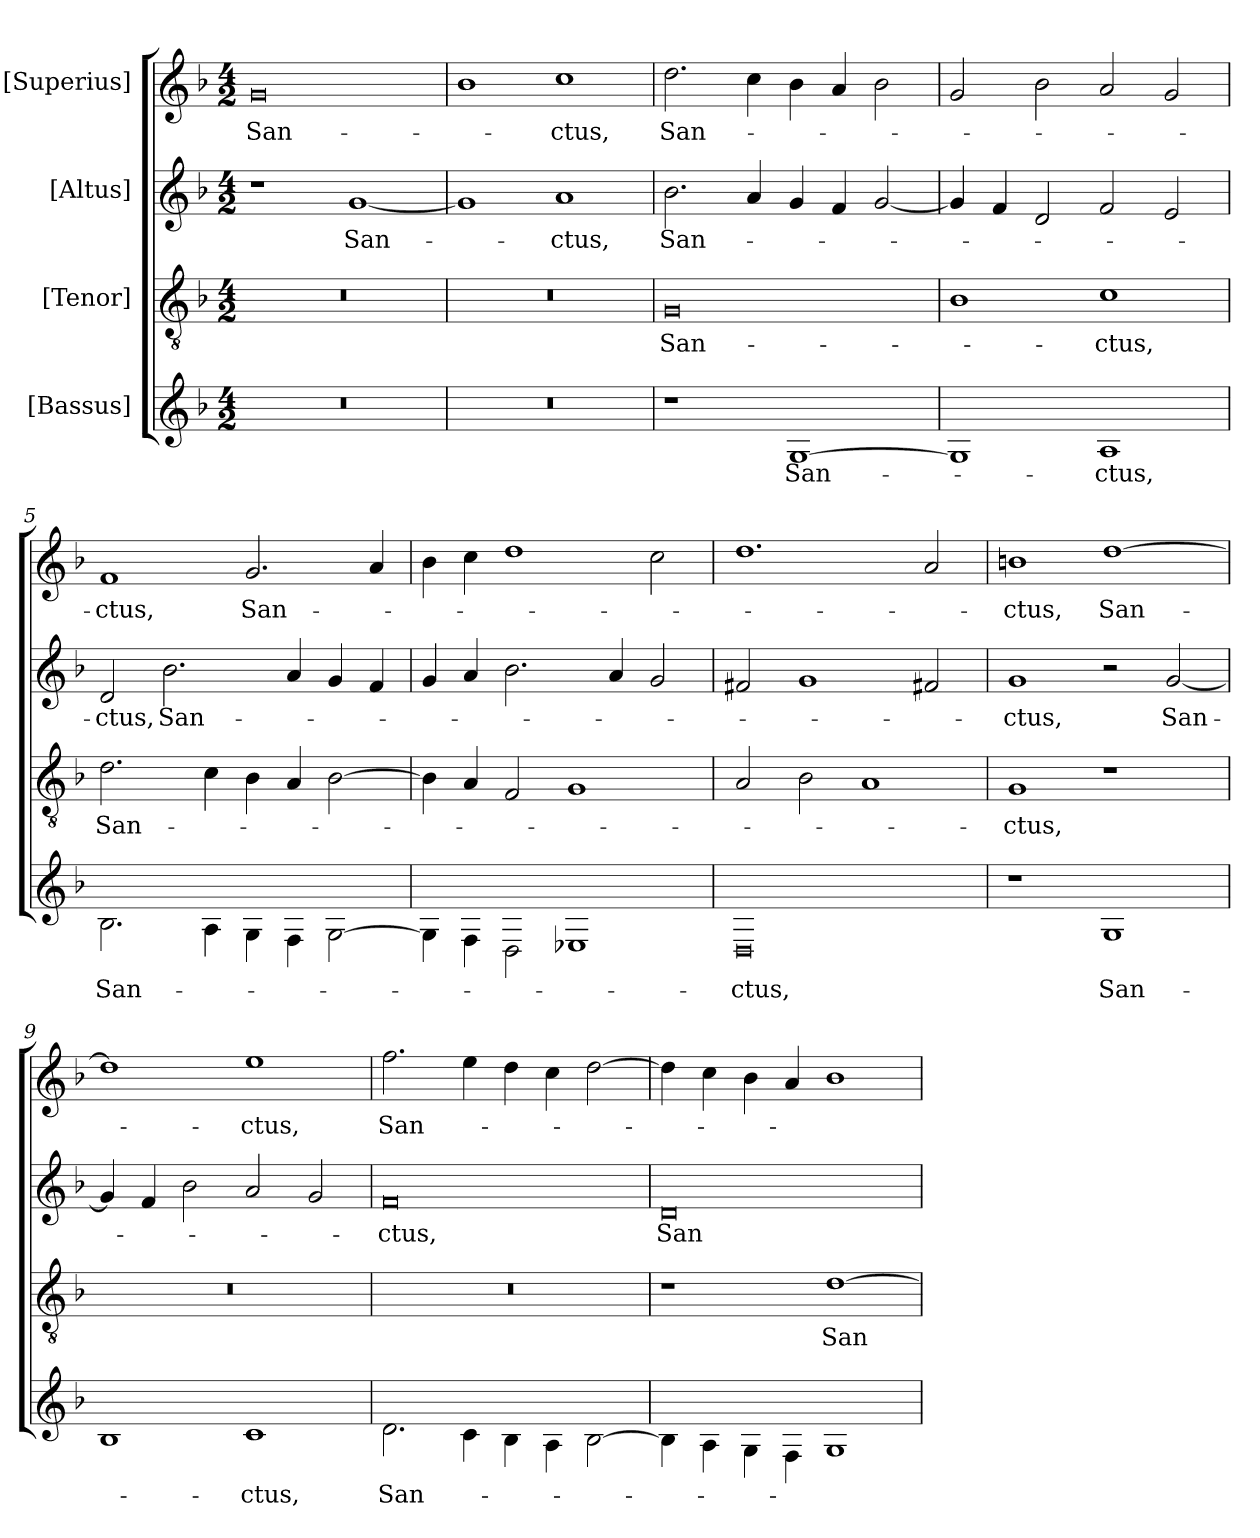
**kern	**text	**kern	**text	**kern	**text	**kern	**text
*part4	*part4	*part3	*part3	*part2	*part2	*part1	*part1
*staff4	*staff4	*staff3	*staff3	*staff2	*staff2	*staff1	*staff1
*I"[Bassus]	*	*I"[Tenor]	*	*I"[Altus]	*	*I"[Superius]	*
*clefG2	*	*clefGv2	*	*clefG2	*	*clefG2	*
*k[b-]	*	*k[b-]	*	*k[b-]	*	*k[b-]	*
*M4/2	*	*M4/2	*	*M4/2	*	*M4/2	*
=1	=1	=1	=1	=1	=1	=1	=1
0r	.	0r	.	1r	.	0g/	San-
.	.	.	.	[1g/	San-	.	.
=2	=2	=2	=2	=2	=2	=2	=2
0r	.	0r	.	1g/]	.	1b-\	.
.	.	.	.	1a/	-ctus,	1cc\	-ctus,
=3	=3	=3	=3	=3	=3	=3	=3
1r	.	0G/	San-	2.b-\	San-	2.dd\	San-
.	.	.	.	4a/	.	4cc\	.
[1G\	San-	.	.	4g/	.	4b-\	.
.	.	.	.	4f/	.	4a/	.
.	.	.	.	[2g/	.	2b-\	.
=4	=4	=4	=4	=4	=4	=4	=4
1G\]	.	1B-\	.	4g/]	.	2g/	.
.	.	.	.	4f/	.	.	.
.	.	.	.	2d/	.	2b-\	.
1A\	-ctus,	1c\	-ctus,	2f/	.	2a/	.
.	.	.	.	2e/	.	2g/	.
=5	=5	=5	=5	=5	=5	=5	=5
2.B-\	San-	2.d\	San-	2d/	-ctus,	1f/	-ctus,
.	.	.	.	2.b-\	San-	.	.
4A\	.	4c\	.	.	.	.	.
4G\	.	4B-\	.	.	.	2.g/	San-
4F\	.	4A/	.	4a/	.	.	.
[2G\	.	[2B-\	.	4g/	.	.	.
.	.	.	.	4f/	.	4a/	.
=6	=6	=6	=6	=6	=6	=6	=6
4G\]	.	4B-\]	.	4g/	.	4b-\	.
4F\	.	4A/	.	4a/	.	4cc\	.
2D\	.	2F/	.	2.b-\	.	1dd\	.
1E-X\	.	1G/	.	.	.	.	.
.	.	.	.	4a/	.	.	.
.	.	.	.	2g/	.	2cc\	.
=7	=7	=7	=7	=7	=7	=7	=7
0D\	-ctus,	2A/	.	2f#X/	.	1.dd\	.
.	.	2B-\	.	1g/	.	.	.
.	.	1A/	.	.	.	.	.
.	.	.	.	2f#X/	.	2a/	.
=8	=8	=8	=8	=8	=8	=8	=8
1r	.	1G/	-ctus,	1g/	-ctus,	1bn\	-ctus,
1G\	San-	1r	.	2r	.	[1dd\	San-
.	.	.	.	[2g/	San-	.	.
=9	=9	=9	=9	=9	=9	=9	=9
1B-\	.	0r	.	4g/]	.	1dd\]	.
.	.	.	.	4f/	.	.	.
.	.	.	.	2b-\	.	.	.
1c\	-ctus,	.	.	2a/	.	1ee\	-ctus,
.	.	.	.	2g/	.	.	.
=10	=10	=10	=10	=10	=10	=10	=10
2.d\	San-	0r	.	0f/	-ctus,	2.ff\	San-
4c\	.	.	.	.	.	4ee\	.
4B-\	.	.	.	.	.	4dd\	.
4A\	.	.	.	.	.	4cc\	.
[2B-\	.	.	.	.	.	[2dd\	.
=11	=11	=11	=11	=11	=11	=11	=11
4B-\]	.	1r	.	0d/	San-	4dd\]	.
4A\	.	.	.	.	.	4cc\	.
4G\	.	.	.	.	.	4b-\	.
4F\	.	.	.	.	.	4a/	.
1G\	.	[1d\	San-	.	.	1b-\	.
=	=	=	=	=	=	=	=
*-	*-	*-	*-	*-	*-	*-	*-
